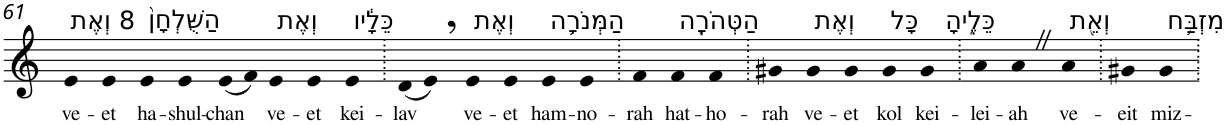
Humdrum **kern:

**kern	**text
*part1	*part1
*staff1	*staff1
*I"Piano	*
*I'Pno	*
!!LO:PB:g=z
*clefG2	*
*k[]	*
=61	=61
!LO:TX:a:t=8 וְאֶת	!
!	!LO:LY:b
4e	ve-
!	!LO:LY:b
4e	-et
!LO:TX:a:t=הַשֻּׁלְחָן֙	!
!	!LO:LY:b
4e	ha-
!	!LO:LY:b
4e	-shul-
!	!LO:LY:b
(8e	-chan
8f)	.
!LO:TX:a:t=וְאֶת	!
!	!LO:LY:b
4e	ve-
!	!LO:LY:b
4e	-et
!LO:TX:a:t=כֵּלָ֔יו	!
!	!LO:LY:b
4e	kei-
=62.	=62.
!	!LO:LY:b
(8d	-lav
8e,)	.
!LO:TX:a:t=וְאֶת	!
!	!LO:LY:b
4e	ve-
!	!LO:LY:b
4e	-et
!LO:TX:a:t=הַמְּנֹרָ֥ה	!
!	!LO:LY:b
4e	ham-
!	!LO:LY:b
4e	-no-
=63.	=63.
!	!LO:LY:b
4f	-rah
!LO:TX:a:t=הַטְּהֹרָ֖ה	!
!	!LO:LY:b
4f	hat-
!	!LO:LY:b
4f	-ho-
=64.	=64.
!	!LO:LY:b
4g#X	-rah
!LO:TX:a:t=וְאֶת	!
!	!LO:LY:b
4g#	ve-
!	!LO:LY:b
4g#	-et
!LO:TX:a:t=כָּל	!
!	!LO:LY:b
4g#	kol
!LO:TX:a:t=כֵּלֶ֑יהָ	!
!	!LO:LY:b
4g#	kei-
=65.	=65.
!	!LO:LY:b
4a	-lei-
!	!LO:LY:b
4aZ	-ah
!LO:TX:a:t=וְאֵ֖ת	!
!	!LO:LY:b
4a	ve-
=66.	=66.
!	!LO:LY:b
4g#X	-eit
!LO:TX:a:t=מִזְבַּ֥ח	!
!	!LO:LY:b
4g#	miz-
=.	=.
*-	*-
